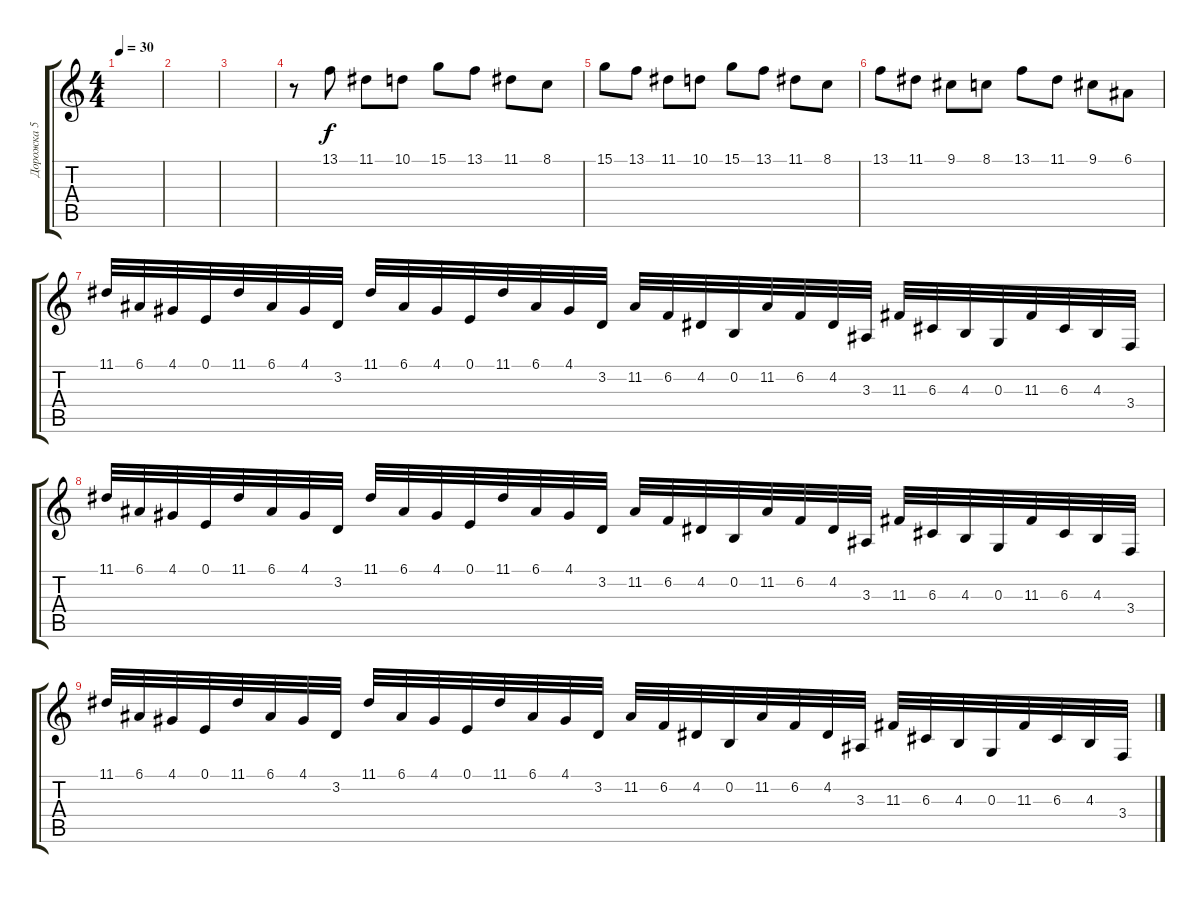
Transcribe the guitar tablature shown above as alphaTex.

\track ("Дорожка 5" "Дорожка 5") {instrument brightacousticpiano}
\staff {score tabs}
\tuning (E4 B3 G3 D3 A2 E2) {hide}
\ts (4 4)
\tempo 30
\clef g2
\ks c
|
|
|
r.8 13.1.8 11.1.8 10.1.8 15.1.8 13.1.8 11.1.8 8.1.8 |
15.1.8 13.1.8 11.1.8 10.1.8 15.1.8 13.1.8 11.1.8 8.1.8 |
13.1.8 11.1.8 9.1.8 8.1.8 13.1.8 11.1.8 9.1.8 6.1.8 |
11.1.32 6.1.32 4.1.32 0.1.32 11.1.32 6.1.32 4.1.32 3.2.32 11.1.32 6.1.32 4.1.32 0.1.32 11.1.32 6.1.32 4.1.32 3.2.32 11.2.32 6.2.32 4.2.32 0.2.32 11.2.32 6.2.32 4.2.32 3.3.32 11.3.32 6.3.32 4.3.32 0.3.32 11.3.32 6.3.32 4.3.32 3.4.32 |
11.1.32 6.1.32 4.1.32 0.1.32 11.1.32 6.1.32 4.1.32 3.2.32 11.1.32 6.1.32 4.1.32 0.1.32 11.1.32 6.1.32 4.1.32 3.2.32 11.2.32 6.2.32 4.2.32 0.2.32 11.2.32 6.2.32 4.2.32 3.3.32 11.3.32 6.3.32 4.3.32 0.3.32 11.3.32 6.3.32 4.3.32 3.4.32 |
11.1.32 6.1.32 4.1.32 0.1.32 11.1.32 6.1.32 4.1.32 3.2.32 11.1.32 6.1.32 4.1.32 0.1.32 11.1.32 6.1.32 4.1.32 3.2.32 11.2.32 6.2.32 4.2.32 0.2.32 11.2.32 6.2.32 4.2.32 3.3.32 11.3.32 6.3.32 4.3.32 0.3.32 11.3.32 6.3.32 4.3.32 3.4.32
